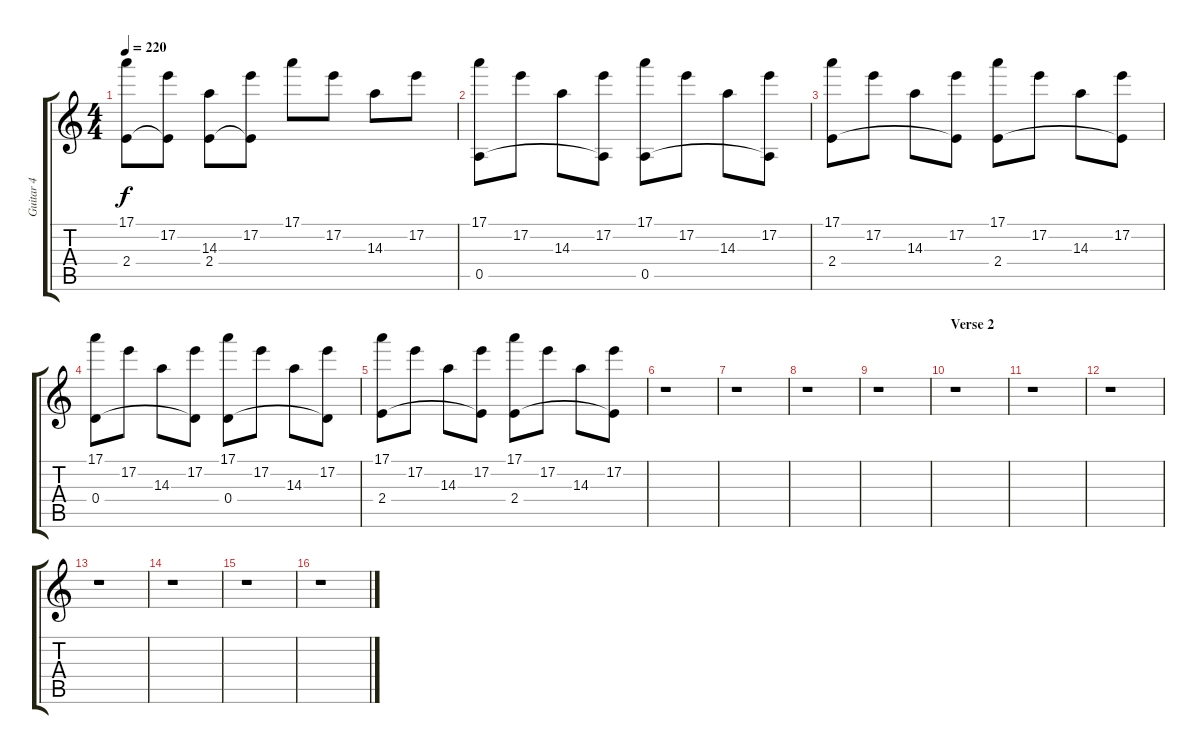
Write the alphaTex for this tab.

\track ("Guitar 4" "Guitar 4") {instrument distortionguitar}
\staff {score tabs}
\tuning (E4 B3 G3 D3 A2 E2) {hide}
\ts (4 4)
\tempo 220
\clef g2
\ks c
(17.1 2.4).8{dy f} (17.2 2.4{t}).8 (14.3 2.4).8 (17.2 2.4{t}).8 17.1.8 17.2.8 14.3.8 17.2.8 |
(17.1 0.5).8 17.2.8 14.3.8 (17.2 0.5{t}).8 (17.1 0.5).8 17.2.8 14.3.8 (17.2 0.5{t}).8 |
(17.1 2.4).8 17.2.8 14.3.8 (17.2 2.4{t}).8 (17.1 2.4).8 17.2.8 14.3.8 (17.2 2.4{t}).8 |
(17.1 0.4).8 17.2.8 14.3.8 (17.2 0.4{t}).8 (17.1 0.4).8 17.2.8 14.3.8 (17.2 0.4{t}).8 |
(17.1 2.4).8 17.2.8 14.3.8 (17.2 2.4{t}).8 (17.1 2.4).8 17.2.8 14.3.8 (17.2 2.4{t}).8 |
r.1 |
r.1 |
r.1 |
r.1 |
\section ("" "Verse 2")
r.1 |
r.1 |
r.1 |
r.1 |
r.1 |
r.1 |
r.1
